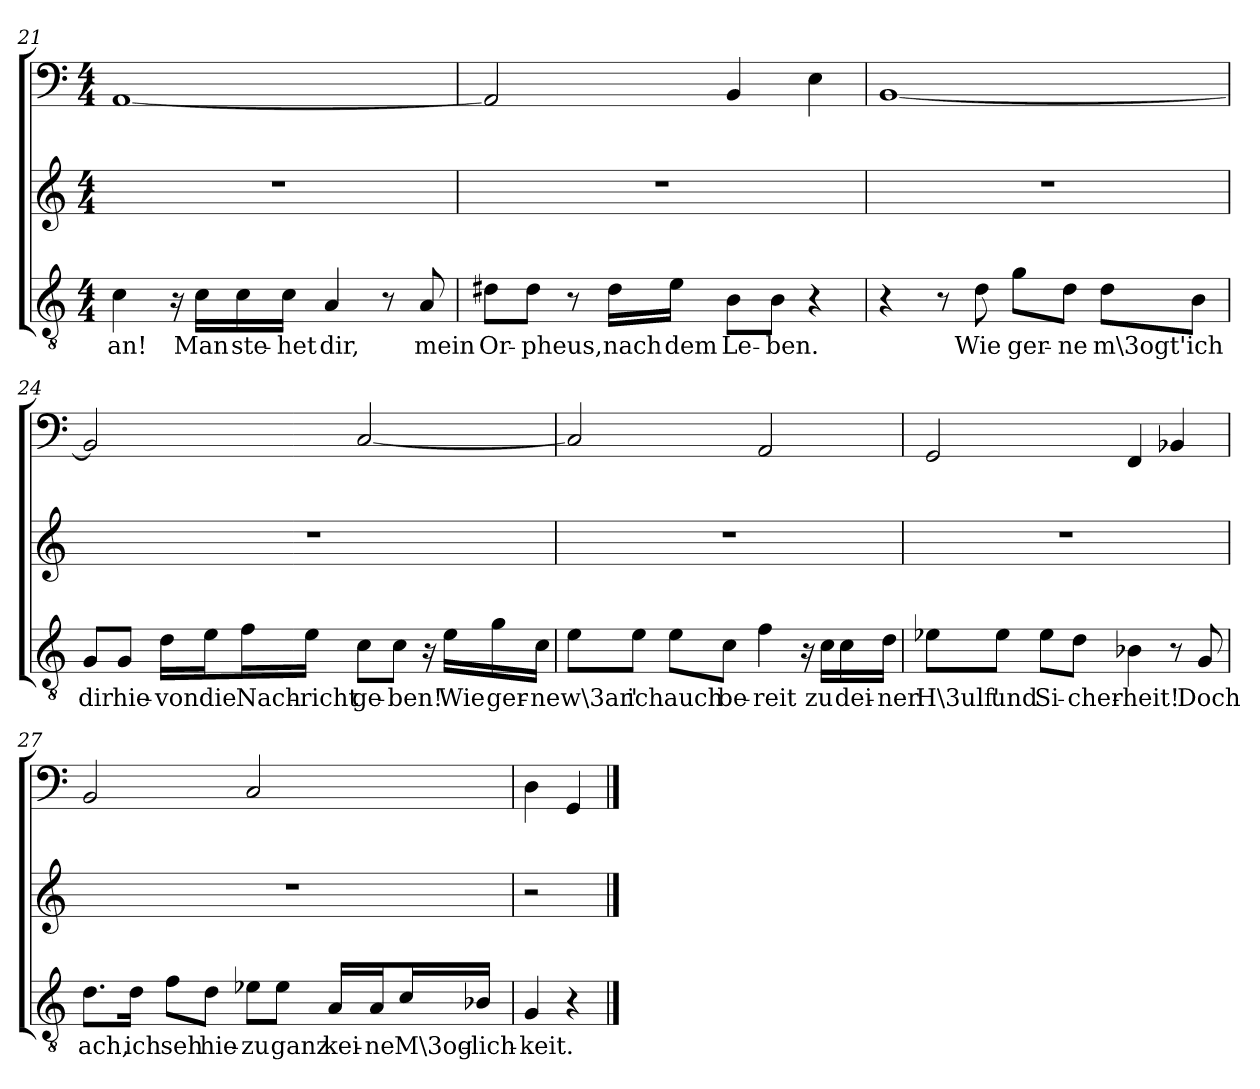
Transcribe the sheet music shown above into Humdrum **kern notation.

**kern	**text	**kern	**kern
*part3	*part3	*part2	*part1
*staff3	*staff3	*staff2	*staff1
*clefGv2	*	*clefG2	*clefF4
*k[]	*	*k[]	*k[]
*C:	*	*C:	*C:
*M4/4	*	*M4/4	*M4/4
=21	=21	=21	=21
4c\	an!	1r	[1AA/
16r	.	.	.
16c\LL	Man	.	.
16c\	ste-	.	.
16c\JJ	-het	.	.
4A/	dir,	.	.
8r	.	.	.
8A/	mein	.	.
=22	=22	=22	=22
8d#X\L	Or-	1r	2AA/]
8d#\J	-pheus,	.	.
8r	.	.	.
16d#\LL	nach	.	.
16e\JJ	dem	.	.
8B\L	Le-	.	4BB/
8B\J	-ben.	.	.
4r	.	.	4E\
=23	=23	=23	=23
4r	.	1r	[1BB/
8r	.	.	.
8d\	Wie	.	.
8g\L	ger-	.	.
8d\J	-ne	.	.
8d\L	m\3ogt'	.	.
8B\J	ich	.	.
=24	=24	=24	=24
8G/L	dir	1r	2BB/]
8G/J	hie-	.	.
16d\LL	-von	.	.
16e\J	die	.	.
16f\L	Nach-	.	.
16e\JJ	-richt	.	.
8c\L	ge-	.	[2C/
8c\J	-ben!	.	.
16r	.	.	.
16e\LL	Wie	.	.
16g\	ger-	.	.
16c\JJ	-ne	.	.
=25	=25	=25	=25
8e\L	w\3ar'	1r	2C/]
8e\J	ich	.	.
8e\L	auch	.	.
8c\J	be-	.	.
4f\	-reit	.	2AA/
16r	.	.	.
16c\LL	zu	.	.
16c\	dei-	.	.
16d\JJ	-ner	.	.
=26	=26	=26	=26
8e-X\L	H\3ulf'	1r	2GG/
8e-\J	und	.	.
8e-\L	Si-	.	.
8d\J	-cher-	.	.
4B-X\	-heit!	.	4FF/
8r	.	.	4BB-X/
8G/	Doch	.	.
=27	=27	=27	=27
8.d\L	ach,	1r	2BB/
16d\Jk	ich	.	.
8f\L	seh	.	.
8d\J	hie-	.	.
8e-X\L	-zu	.	2C/
8e-\J	ganz	.	.
16A/LL	kei-	.	.
16A/J	-ne	.	.
16c/L	M\3og-	.	.
16B-X/JJ	-lich-	.	.
=28	=28	=28	=28
4G/	-keit.	2r	4D\
4r	.	.	4GG/
==	==	==	==
*-	*-	*-	*-
